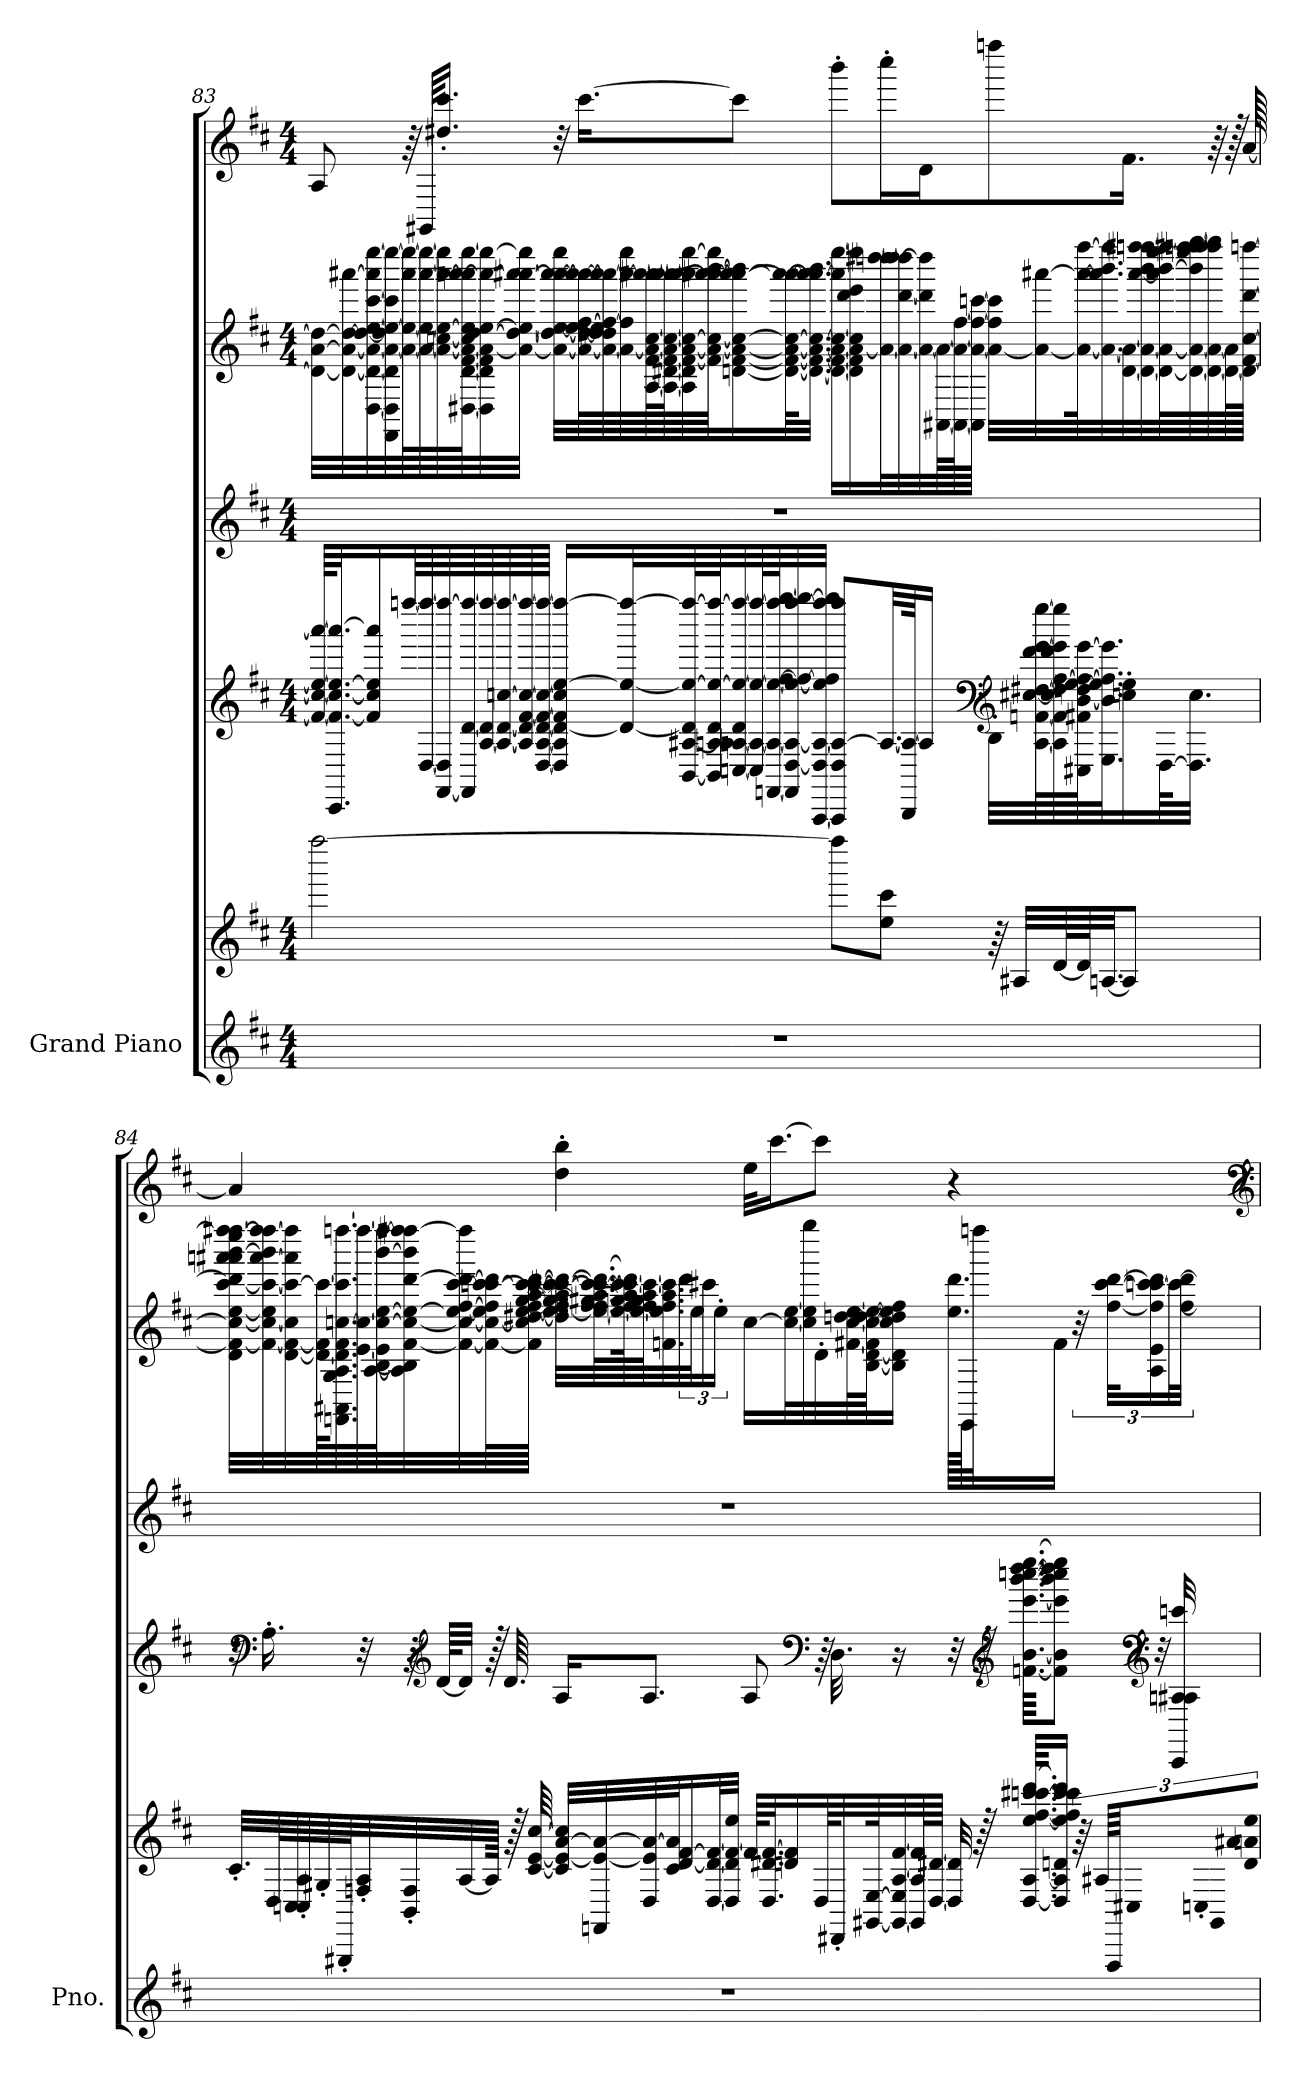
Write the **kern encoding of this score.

**kern	**kern	**kern	**kern	**kern	**kern
*part1	*part1	*part1	*part1	*part1	*part1
*staff6	*staff5	*staff4	*staff3	*staff2	*staff1
*I"Grand Piano	*	*	*	*	*
*I'Pno.	*	*	*	*	*
!!LO:LB:g=z
*clefG2	*clefG2	*clefG2	*clefG2	*clefG2	*clefG2
*k[f#c#]	*k[f#c#]	*k[f#c#]	*k[f#c#]	*k[f#c#]	*k[f#c#]
*M4/4	*M4/4	*M4/4	*M4/4	*M4/4	*M4/4
=83	=83	=83	=83	=83	=83
1r	[2ffff#\	64f#/_ 64cc/_ 64ee/_ 64aaa/_KLLL	1r	32d\_ [32a\ 32dd\_LLL	8A/
.	.	32.CC#/ 32.f#/_ 32.cc/_ 32.ee/_ 32.aaa/_J	.	.	.
.	.	.	.	32d\_ 32a\_ 32dd\_ [32aaa#X\	.
.	.	16f#/] 16cc/] 16ee/] 16aaa/]	.	[32D\ 32d\_ 32a\_ 32dd\_ [32ee\ [32ccc#\ 32aaa#\] [32eeee\	.
.	.	.	.	32FF#\ 32D\] 32d\] 32a\_ 32dd\] 32ee\_ 32ccc#\] 32eeee\_	.
.	.	[64ffffn/LL	.	64a\_ 64ee\_ 64aaa#\ 64eeee\_L	64r
.	.	[64D/ 64ffff/_	.	64a\_ 64ee\_ [64aaa#\ 64eeee\_	64GG#X/KKLL
.	.	[64FF#/ 64D/] 64ffff/_	.	64a\_ [64ccn\ 64ee\_ 64aaa#\_ 64eeee\]	16.dd#X/' 16.ccc#/'JJ
.	.	64FF#/] [64d/ 64ffff/_	.	[64D#X\ [64d\ [64f#\ 64a\_ 64cc\] 64ee\] [64aaan\ 64aaa#\] [64eeee\J	.
.	.	[64A/ 64d/] 64ffff/_	.	32D#\] 32d\] 32f#\] 32a\_ [32dd\ [32ee\ 32aaa\_ 32eeee\_	.
.	.	64A/_ [64d/ [64ccn/ 64ffff/_	.	.	.
.	.	64A/] 64d/] [64f#/ 64cc/_ 64ffff/_	.	32a\_ 32dd\_ 32ee\_ 32aaa\_ [32aaa#X\ 32eeee\]JJJ	.
.	.	[64D/ [64A/ [64d/ 64f#/_ 64cc/_ 64ffff/_JJJJ	.	.	.
.	.	16D/] 16A/] 16d/_ 16f#/] 16cc/] [16ee/ 16ffff/_LL	.	32a\_ 32dd\_ 32ee\_ 32aaa\_ 32aaa#\_ 32eeee\LLL	32r
.	.	.	.	64a\_ 64dd\_ 64ee\_ [64ff#\ 64aaa\_ 64aaa#\_L	[16.ccc#\KL
.	.	.	.	64a\_ 64ddn\] 64dd#X\ 64ee\] 64ff#\_ 64aaa\_ 64aaa#\]	.
.	.	32d/_ 32ee/_ 32ffff/_L	.	64a\_ 64ff#\] 64aaa\_ 64eeee\	.
.	.	.	.	[128A\ [128f#\ 128a\_ [128cc\ 128aaa\_ [128aaa#X\L	.
.	.	.	.	128A\_ [128d#X\ 128f#\_ 128a\_ 128cc\_ 128aaa\_ 128aaa#\_J	.
.	.	[64BB/ [64A#X/ 64d/] 64ee/_ 64ffff/_L	.	64A\] 64d#\] 64f#\_ 64a\_ 64cc\_ 64aaa\_ 64aaa#\] [64eeee\	.
.	.	64BB/] 64An/ 64A#/] 64d/ 64ee/_ 64ffff/_J	.	64f#\] 64a\_ 64cc\_ 64aaa\_ [64aaa#X\ [64bbb\ 64eeee\]JJ	.
.	.	[32Cn/ [32An/ 32d/ 32ee/_ 32ffff/_	.	[16dn\ [16f#\ 16a\_ 16cc\_ 16aaa\_ 16aaa#\_ 16bbb\]	8ccc#\J]
.	.	64C/] 64A/_ 64ee/_ 64ffff/_L	.	.	.
.	.	[64FFn/ 64A/_ 64ee/_ [64ff#/ 64ffff/_ [64gggg/J	.	.	.
.	.	32FF/] [32D/ 32A/_ 32ee/_ 32ff#/_ 32ffff/_ 32gggg/_	.	64d\_ 64f#\_ 64a\_ 64cc\_ 64aaa\_ 64aaa#\_KL	.
.	.	.	.	32.d\_ 32.f#\_ 32.a\_ 32.cc\_ 32.aaa\] 32.aaa#\_ 32.bbb\JJJ	.
.	.	[32AAA/ 32D/] 32A/_ 32ee/] 32ff#/] 32ffff/_ 32gggg/]JJJ	.	.	.
.	8ffff#\L]	8AAA/] 8D/ 8A/_ 8ffff/]L	.	16d\_ 16f#\_ 16a\_ 16cc\_ 16aaa#\] [16eeee\LL	8bbb'\L
.	.	.	.	16d\] 16f#\] 16a\_ 16cc\] 16ddd\ 16eee\ 16eeee\]	.
.	8ee\ 8ccc#\J	32.A/LL_	.	32a\_ [32ddddn\ [32dddd#X\L	16cccc#'\L
.	.	.	.	32a\_ [32ddd\ 32dddd\_ 32dddd#\]	.
.	.	64BBB/ 64A/_JK	.	.	.
.	.	16A/JJ]	.	32a\_ 32ddd\] 32dddd\]	16d\J
.	.	.	.	[128AA#X\ 128a\_LL	.
.	.	.	.	128AA#\_ 128a\_ [128ff#\J	.
.	.	.	.	64AA#\] 64a\_ 64ff#\_ [64cccn\JJJJ	.
*	*	*clefF4	*	*	*
.	64r	32DD'\LLL	.	32a\_ 32ff#\] 32ccc\]LLL	8ffffn\
.	32A#X/LLL	.	.	.	.
*	*	*clefG2	*	*	*
.	.	[64A\ [64fn\ [64cc#X\ [64dd#X\ [64ddd\ [64eee\ [64eeee\L	.	32a\_ [32aaa#X\	.
.	[64d/L	64A\] 64f\] 64cc#\] 64dd#\] [64ff#\ 64ddd\] 64eee\] 64eeee\]	.	.	.
.	64d/J]	64C#X\ 64f#X\ [64b\ 64ddn\ [64ee\ 64ff#\_ [64eee\J	.	64a\_ 64aaa#\_ [64ffff#\K	.
.	[32.An/JJ	32.E\ 32.b\] 32.ee\] 32.ff#\] 32.eee\]J	.	32.a\_ 32.aaa#\] 32.bbb\ 32.ffff#\]	.
.	8A/J]	16ccn\' 16ee\'	.	[32d\ 32a\_	16.f#\Jk
.	.	.	.	32d\_ 32a\_ [32aaa#\ 32bbb\ [32ffffn\ 32ffff#X\	.
.	.	[64D\KL	.	64d\_ 64a\_ 64aaa#\] [64bbb\ [64eeee\ 64ffff\]L	.
.	.	32.D\] 32.cc\JJJ	.	64d\_ 64a\_ 64bbb\] 64eeee\] [64ffffn\ [64ffff#X\ [64gggg\	.
.	.	.	.	64d\_ 64a\_ 64ffff\] 64ffff#\] 64gggg\]	64r
.	.	.	.	128d\_ 128a\]L	128r
.	.	.	.	128d\] [128f#\ [128cc\ [128ddd\ [128ffffn\JJJJJ	[128a/
!!LO:PB:g=z
=84	=84	=84	=84	=84	=84
1r	32.c#'/LLL	32r	1r	32d\ 32f#\_ 32cc\_ [32ee\ [32ccc#\ 32ddd\] 32aaan\ 32aaa#X\ [32bbb\ 32eeee\ 32ffff\_ [32ffff#X\LLL	4a/]
*	*	*clefF4	*	*	*
.	.	16.A'\	.	32f#\_ 32cc\_ 32ee\] 32ccc#\_ [32aaa#\ 32bbb\] 32ffff\_ 32ffff#\]	.
.	64D/L	.	.	.	.
.	64Cn/	.	.	[32d\ 32f#\_ 32cc\] 32ccc#\_ 32aaa#\] 32ffff\]	.
.	64C/' 64A/'	.	.	.	.
.	64G#X'/	.	.	128d\_ 128f#\] 128ccc#\_KL	.
.	.	.	.	64.FFn\ 64.AA#X\ 64.G\ 64.A\ 64.d\] 64.f#\ [64.ccn\ 64.ccc#\] [64.ffffn\	.
.	64GGG#X'/J	.	.	.	.
.	32Fn/' 32A/'	32r	.	[64e\ 64cc\_ 64ffff\_	.
.	.	.	.	[64A\ [64B\ 64e\] 64cc\_ [64ee\ [64bbb\ 64ffff\_J	.
.	32BB/' 32F/'	64r	.	32A\] 32B\] [32f#\ 32cc\_ 32ee\_ [32ddd\ 32bbb\] 32ffffn\] [32ffff#X\	.
*	*	*clefG2	*	*	*
.	.	[64d/KLLL	.	.	.
.	[32A/	32d/JJJ]	.	32f#\_ 32cc\_ 32ee\_ [32ff#\ [32ccc#\ 32ddd\_ 32ffff#\]	.
.	128A/JJJkk]	128r	.	64f#\_ 64cc\_ 64ee\] 64ff#\] [64cccn\ 64ccc#\_ 64ddd\]L	.
.	128r	64.d/	.	.	.
.	[64c#/ [64e/ [64cc#/	.	.	64f#\] 64cc\] [64dd#X\ [64ee\ [64ff#\ [64gg\ [64aa\ 64ccc\_ 64ccc#\] [64ddd\JJJJ	.
.	32c#/] 32e/_ [32a/ 32cc#/]LLL	16A/KL	.	32dd#\] 32ee\_ 32ff#\] 32gg\] 32aa\_ 32ccc\_ [32ccc#X\ 32ddd\_LLL	4dd\' 4bb\'
.	32FFn/ 32e/_ 32a/_	.	.	64.ee\_ 64.ffn\ 64.ff#X\ 64.gg#X\ 64.aa\_ 64.ccc\_ 64.ccc#\_ 64.ddd\_L	.
.	.	.	.	128ee\_ [128ff#\ [128ggn\ 128aa\_ 128ccc\] 128ccc#\_ 128ddd\]K	.
.	32D/ 32e/] 32a/_	8.A/J	.	64ee\_ 64ff#\_ 64gg\] 64aa\_ 64ccc#\_J	.
.	.	.	.	32.fn\ 32.ee\] 32.ff#\] 32.aa\] 32.ccc#\]	.
.	32c#/ 32a/]J	.	.	.	.
.	[16d/ [16f#/	.	.	48ddd\	.
.	.	.	.	48ee\J	.
.	.	.	.	24ccc#X\	.
.	[32D/ 32d/_ 32f#/_L	.	.	.	.
.	.	.	.	24ee'\JJ	.
.	32D/] 32d/] 32f#/_ 32ee/JJJ	.	.	.	.
.	64f#/KLLL_	8A/	.	[16cc\LL	32ee\KLL
.	32.D/ 32.d#X/ 32.f#/_J	.	.	.	.
.	.	.	.	.	[16.ccc#\J
.	16dn/ 16f#/]	.	.	32cc\_ [32ee\L	.
.	.	.	.	32cc\] 32ee\] 32gggg\	.
*	*	*clefF4	*	*	*
.	64D/KL	64r	.	32d'\	8ccc#\J]
.	32DD#X'/	32.D\	.	.	.
.	.	.	.	[64f#X\ [64cc\ [64ddn\ [64ee\L	.
.	[64GG#X/ [64E/K	.	.	[64B\ [64d\ 64f#\] 64cc\_ 64dd\_ 64ee\_JJ	.
.	32GG#/_ 32E/] [32A/ [32f#/	16r	.	16B\] 16d\] 16cc\] 16dd\] 16ee\] 16ff#\JJ	.
.	64GG#/] 64A/] 64f#/]L	.	.	.	.
.	[64D/ [64d#X/JJJJ	.	.	.	.
.	32D/] 32d#/]	32r	.	64.ee\ 64.ddd\LLLL	4r
*	*	*	*	*	*clefF4
.	.	.	.	128EE\JK	.
*	*	*	*	*	*clefG2
.	128r	128r	.	32ffffn\J	.
*	*	*clefG2	*	*	*
.	[64.D/ [64.A/ [64.ee/ [64.ff#/ [64.cccn/ [64.ccc#X/ [64.ddd/KKLL	[64.fn\ [64.b\ [64.eee\ [64.bbb\ [64.ccccn\ [64.dddd\ [64.eeee\KKKL	.	.	.
.	16D/] 16A/] 16dn/ 16ee/] 16ff#/] 16ccc/] 16ccc#/] 16ddd/]JJ	8f\] 8b\] 8eee\] 8bbb\] 8cccc\] 8dddd\] 8eeee\]J	.	16f#\JJ	.
.	96r	.	.	48r	.
*	*	*clefF4	*	*	*
.	96A#X/LLLL	.	.	.	.
.	96FFF#/	.	.	[48ff#\ [48ccc#\ [48ddd\KLL	.
.	128C#X/K	.	.	.	.
.	64Cn'/	.	.	.	.
.	.	.	.	24A\ 24e\ 24ff#\] [24cccn\ 24ccc#\] 24ddd\]	.
.	128GG#/JK	.	.	.	.
*	*	*clefG2	*	*	*
.	32a#X/	32r	.	.	.
.	.	.	.	48ccc\L]	.
.	[32d/ [32an/ [32ee/JJJ	32CC#/ 32An/ 32A#X/ 32cccn/	.	.	.
.	.	.	.	[48ff#\ [48ddd\JJJ	.
=	=	=	=	=	=
*-	*-	*-	*-	*-	*-
